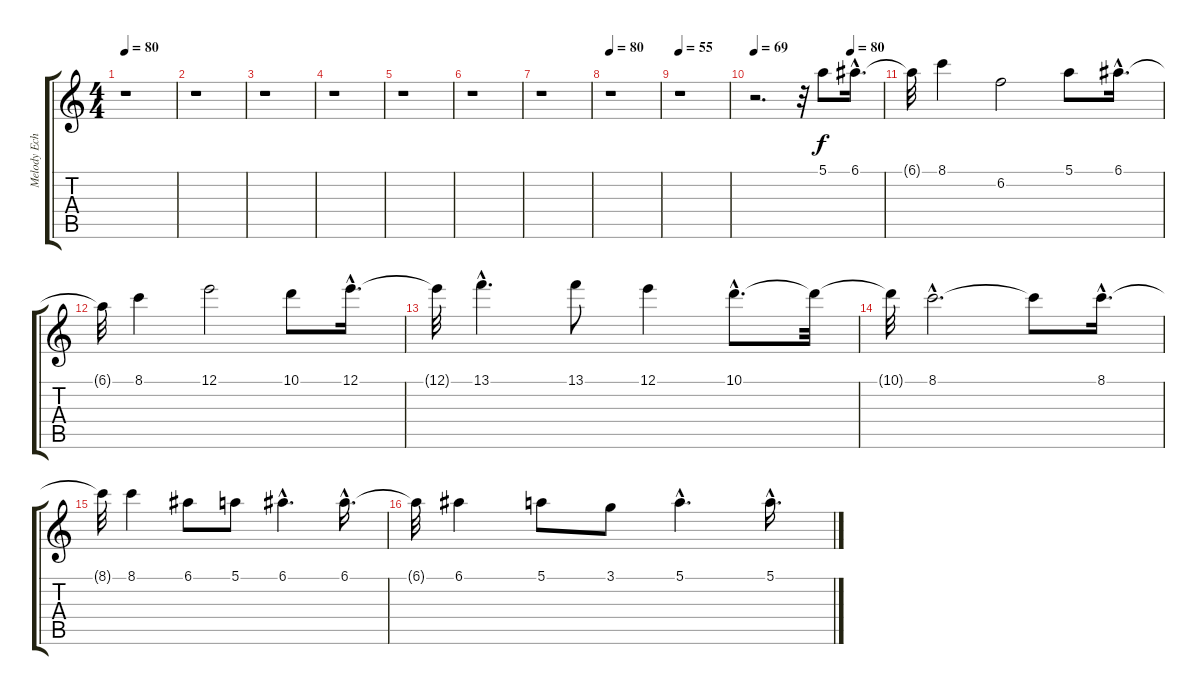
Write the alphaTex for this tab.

\track ("Melody Echo" "Melody Ech") {instrument acousticguitarsteel}
\staff {score tabs}
\tuning (E4 B3 G3 D3 A2 E2) {hide}
\ts (4 4)
\tempo 80
\clef g2
\ks c
r.1{dy f instrument acousticguitarsteel} |
r.1 |
r.1 |
r.1 |
r.1 |
r.1 |
r.1 |
\tempo 80
r.1 |
\tempo 55
r.1 |
\tempo 69
\tempo (80 0.75)
r.2{d} r.32 5.1.8 6.1{hac}.16{d} |
6.1{t}.32 8.1.4 6.2.2 5.1.8 6.1{hac}.16{d} |
6.1{t}.32 8.1.4 12.1.2 10.1.8 12.1{hac}.16{d} |
12.1{t}.32 13.1{hac}.4{d} 13.1.8 12.1.4 10.1{hac}.8{d} 10.1{t}.32 |
10.1{t}.32 8.1{hac}.2{d} 8.1{t}.8 8.1{hac}.16{d} |
8.1{t}.32 8.1.4 6.1.8 5.1.8 6.1{hac}.4{d} 6.1{hac}.16{d} |
6.1{t}.32 6.1.4 5.1.8 3.1.8 5.1{hac}.4{d} 5.1{hac}.16{d}
